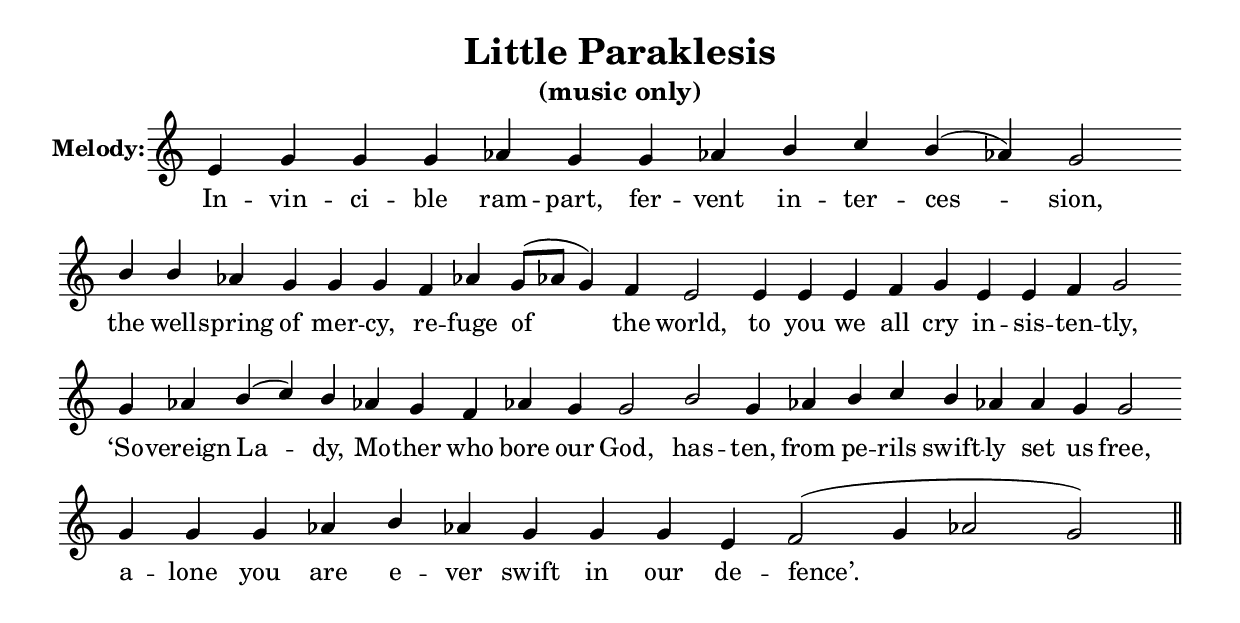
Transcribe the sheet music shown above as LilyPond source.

\include "global_include.ly"

  \header {
    title = "Little Paraklesis"
    subtitle = "(music only)"
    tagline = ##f
  }

melodyNotes = \relative c' {
  e4 g g g af g g af b c b(af) g2 \bar ""
  b4 b af g g g f af g8([ af] g4) f e2 \bar ""
  e4 e e f g e e f g2 \bar ""
  g4 af b(c) b af g f af g g2 \bar ""
  b2 g4 af b c b af af g g2 \bar ""
  g4 g g af b af g g g e f2( g4 af2 g) \bar "||"
}

words = \lyricmode {
  % Ode 4
  In -- vin -- ci -- ble ram -- part, fer -- vent in -- ter -- ces -- sion,
  the well -- spring of mer -- cy, re -- fuge of the world,
  to you we all cry in -- sis -- ten -- tly,
  ‘So -- vereign La -- dy, Mo -- ther who bore our God,
  has -- ten, from pe -- rils swift -- ly set us free,
  a -- lone you are e -- ver swift in our de -- fence’.
}

\include "global_score_melody_and_ison.ly"
